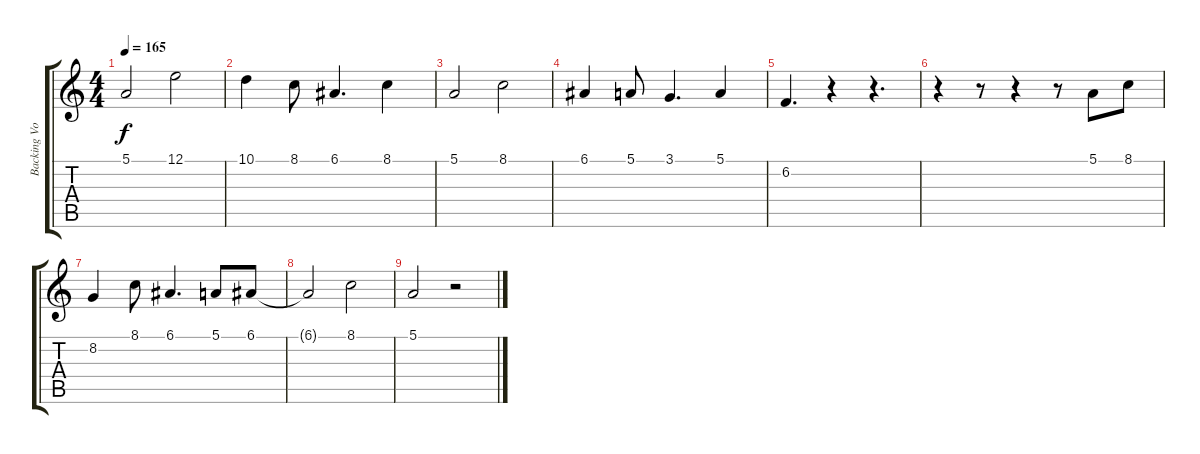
\track ("Backing Vokal : Hirasawa Yui - San" "Backing Vo") {instrument whistle}
\staff {score tabs}
\tuning (E4 B3 G3 D3 A2 E2) {hide}
\ts (4 4)
\tempo 165
\clef g2
\ks c
5.1.2{dy f} 12.1.2 |
10.1.4 8.1.8 6.1.4{d} 8.1.4 |
5.1.2 8.1.2 |
6.1.4 5.1.8 3.1.4{d} 5.1.4 |
6.2.4{d} r.4 r.4{d} |
r.4 r.8 r.4 r.8 5.1.8 8.1.8 |
8.2.4 8.1.8 6.1.4{d} 5.1.8 6.1.8 |
6.1{t}.2 8.1.2 |
5.1.2 r.2
